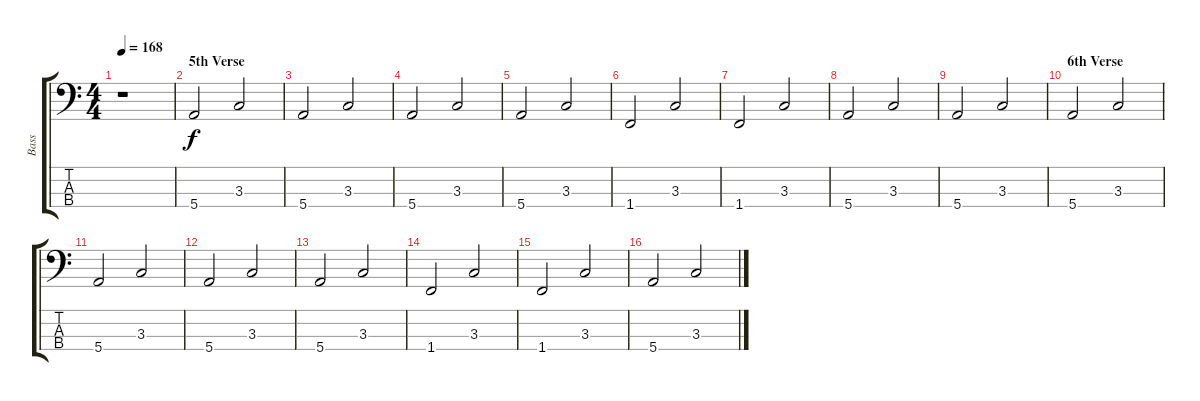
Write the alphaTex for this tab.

\track ("Bass" "Bass") {instrument electricbassfinger}
\staff {score tabs}
\tuning (G2 D2 A1 E1) {hide}
\ts (4 4)
\tempo 168
\clef f4
\ks c
r.1{dy f} |
\section ("" "5th Verse")
5.4.2 3.3.2 |
5.4.2 3.3.2 |
5.4.2 3.3.2 |
5.4.2 3.3.2 |
1.4.2 3.3.2 |
1.4.2 3.3.2 |
5.4.2 3.3.2 |
5.4.2 3.3.2 |
\section ("" "6th Verse")
5.4.2 3.3.2 |
5.4.2 3.3.2 |
5.4.2 3.3.2 |
5.4.2 3.3.2 |
1.4.2 3.3.2 |
1.4.2 3.3.2 |
5.4.2 3.3.2
